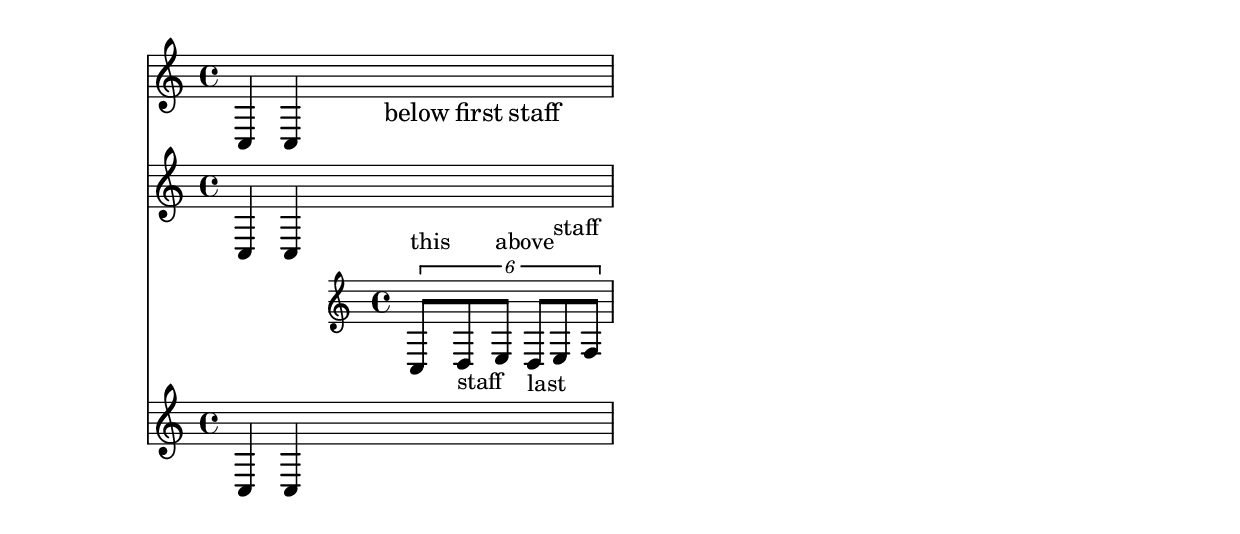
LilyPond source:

\header {
  texidoc = "Newly created contexts can be inserted
anywhere in the vertical alignment. "
}

\version "2.7.39"

\paper {
  ragged-right = ##t
}

\relative <<
  \new Staff = "1" { c4 c s2 }
  \new Staff = "2" { c4  c s2 }
  \new Staff = "3" { c4  c s2 }
  { \skip 2
    <<
      \lyrics {
	\set alignBelowContext = #"1"
	below8 first staff
      }
      \new Staff {
	\set Staff.alignAboveContext = #"3"
	\times 4/6 {
	  \override TextScript #'padding = #3
	  c8^"this" d_"staff" e^"above" d_"last" e^"staff" f
	}
      }
    >> }
>>
